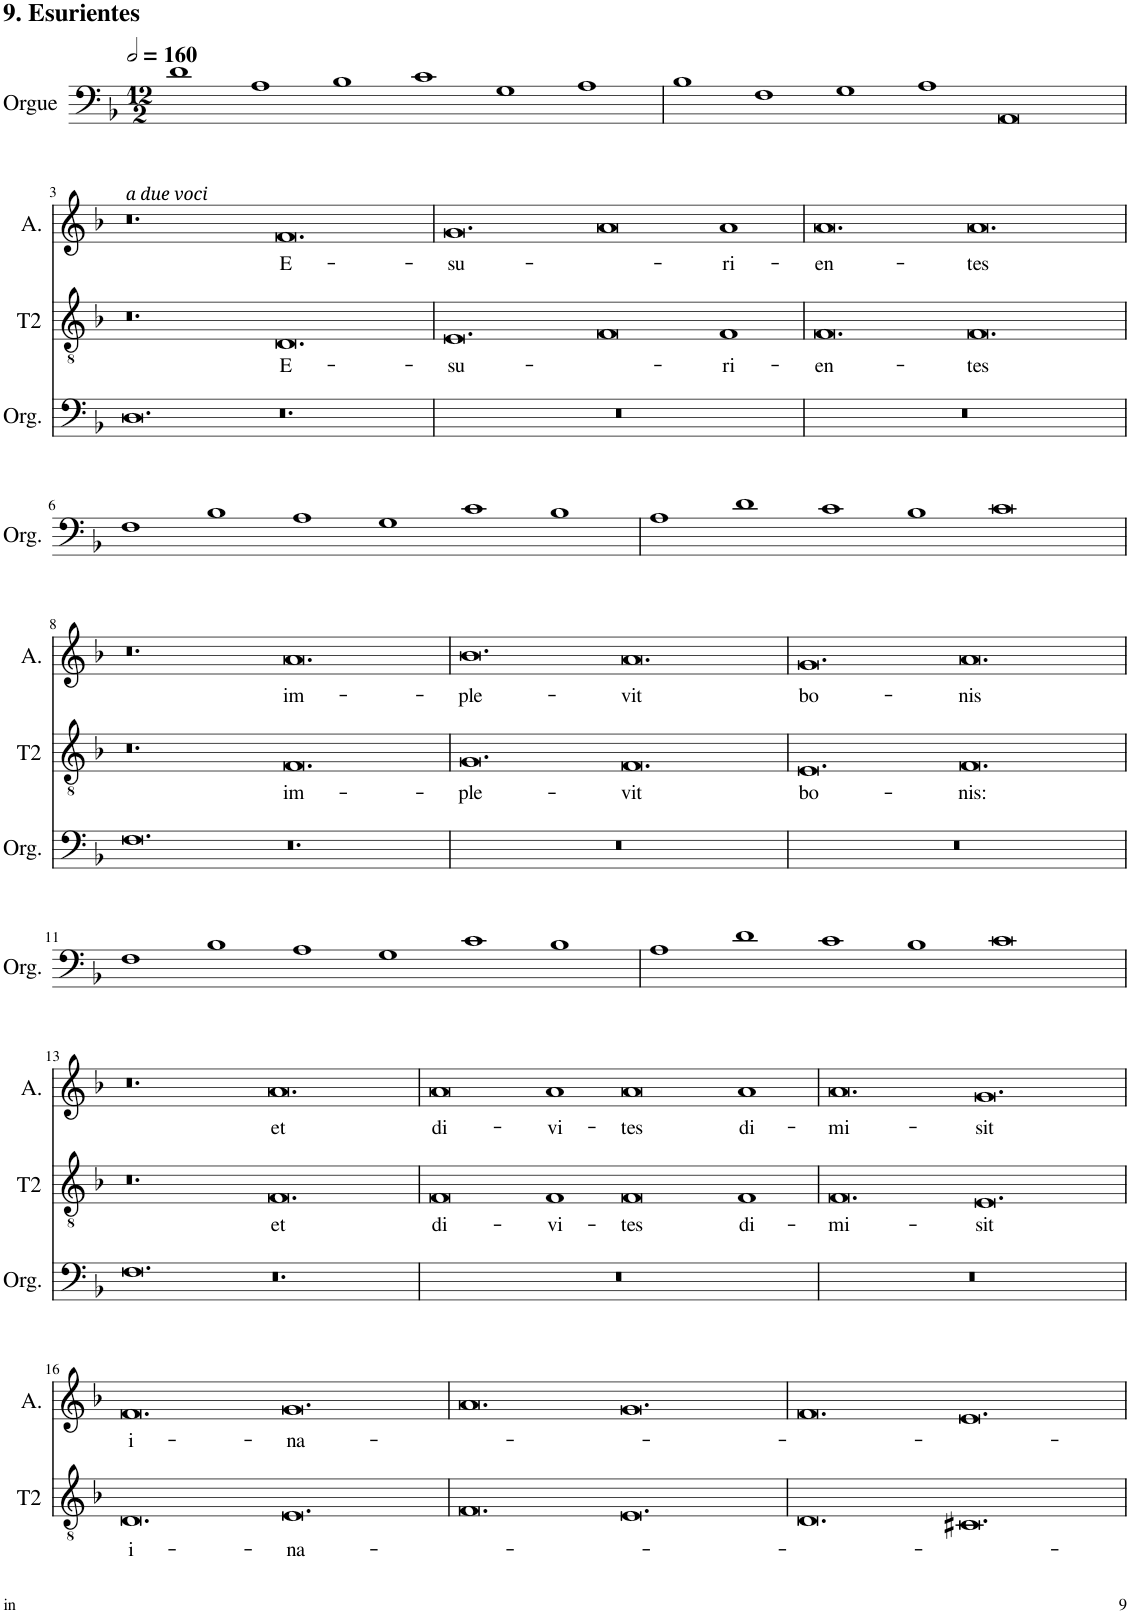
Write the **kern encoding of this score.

**kern	**kern	**text	**kern	**text
*part3	*part2	*part2	*part1	*part1
*staff3	*staff2	*staff2	*staff1	*staff1
*I"Orgue	*I"Ténor 2	*	*I"Alto	*
*I'Org.	*I'T2	*	*I'A.	*
!!LO:PB:g=z
*clefF4	*clefGv2	*	*clefG2	*
*k[b-]	*k[b-]	*	*k[b-]	*
*M12/2	*M12/2	*	*M12/2	*
=1	=1	=1	=1	=1
1d	00.r	.	00.r	.
1A	.	.	.	.
1B-	.	.	.	.
1c	.	.	.	.
1G	.	.	.	.
1A	.	.	.	.
=2	=2	=2	=2	=2
1B-	00.r	.	00.r	.
1F	.	.	.	.
1G	.	.	.	.
1A	.	.	.	.
0AA	.	.	.	.
!!LO:LB:g=z
=3	=3	=3	=3	=3
!	!	!	!LO:TX:a:i:t=a due voci	!
0.D	0.r	.	0.r	.
!	!	!LO:LY:b	!	!LO:LY:b
0.r	0.D	E-	0.f	E-
=4	=4	=4	=4	=4
!	!	!LO:LY:b	!	!LO:LY:b
00.r	0.E	-su-	0.g	-su-
.	0F	.	0a	.
!	!	!LO:LY:b	!	!LO:LY:b
.	1F	-ri-	1a	-ri-
=5	=5	=5	=5	=5
!	!	!LO:LY:b	!	!LO:LY:b
00.r	0.F	-en-	0.a	-en-
!	!	!LO:LY:b	!	!LO:LY:b
.	0.F	-tes	0.a	-tes
!!LO:LB:g=z
=6	=6	=6	=6	=6
1F	00.r	.	00.r	.
1B-	.	.	.	.
1A	.	.	.	.
1G	.	.	.	.
1c	.	.	.	.
1B-	.	.	.	.
=7	=7	=7	=7	=7
1A	00.r	.	00.r	.
1d	.	.	.	.
1c	.	.	.	.
1B-	.	.	.	.
0c	.	.	.	.
!!LO:LB:g=z
=8	=8	=8	=8	=8
0.F	0.r	.	0.r	.
!	!	!LO:LY:b	!	!LO:LY:b
0.r	0.F	im-	0.a	im-
=9	=9	=9	=9	=9
!	!	!LO:LY:b	!	!LO:LY:b
00.r	0.G	-ple-	0.b-	-ple-
!	!	!LO:LY:b	!	!LO:LY:b
.	0.F	-vit	0.a	-vit
=10	=10	=10	=10	=10
!	!	!LO:LY:b	!	!LO:LY:b
00.r	0.E	bo-	0.g	bo-
!	!	!LO:LY:b	!	!LO:LY:b
.	0.F	-nis:	0.a	-nis
!!LO:LB:g=z
=11	=11	=11	=11	=11
1F	00.r	.	00.r	.
1B-	.	.	.	.
1A	.	.	.	.
1G	.	.	.	.
1c	.	.	.	.
1B-	.	.	.	.
=12	=12	=12	=12	=12
1A	00.r	.	00.r	.
1d	.	.	.	.
1c	.	.	.	.
1B-	.	.	.	.
0c	.	.	.	.
!!LO:LB:g=z
=13	=13	=13	=13	=13
0.F	0.r	.	0.r	.
!	!	!LO:LY:b	!	!LO:LY:b
0.r	0.F	et	0.a	et
=14	=14	=14	=14	=14
!	!	!LO:LY:b	!	!LO:LY:b
00.r	0F	di-	0a	di-
!	!	!LO:LY:b	!	!LO:LY:b
.	1F	-vi-	1a	-vi-
!	!	!LO:LY:b	!	!LO:LY:b
.	0F	-tes	0a	-tes
!	!	!LO:LY:b	!	!LO:LY:b
.	1F	di-	1a	di-
=15	=15	=15	=15	=15
!	!	!LO:LY:b	!	!LO:LY:b
00.r	0.F	-mi-	0.a	-mi-
!	!	!LO:LY:b	!	!LO:LY:b
.	0.E	-sit	0.g	-sit
!!LO:LB:g=z
=16	=16	=16	=16	=16
!	!	!LO:LY:b	!	!LO:LY:b
00.r	0.D	i-	0.f	i-
!	!	!LO:LY:b	!	!LO:LY:b
.	0.E	-na-	0.g	-na-
=17	=17	=17	=17	=17
00.r	0.F	.	0.a	.
.	0.E	.	0.g	.
=18	=18	=18	=18	=18
00.r	0.D	.	0.f	.
.	0.C#X	.	0.e	.
=	=	=	=	=
*-	*-	*-	*-	*-
